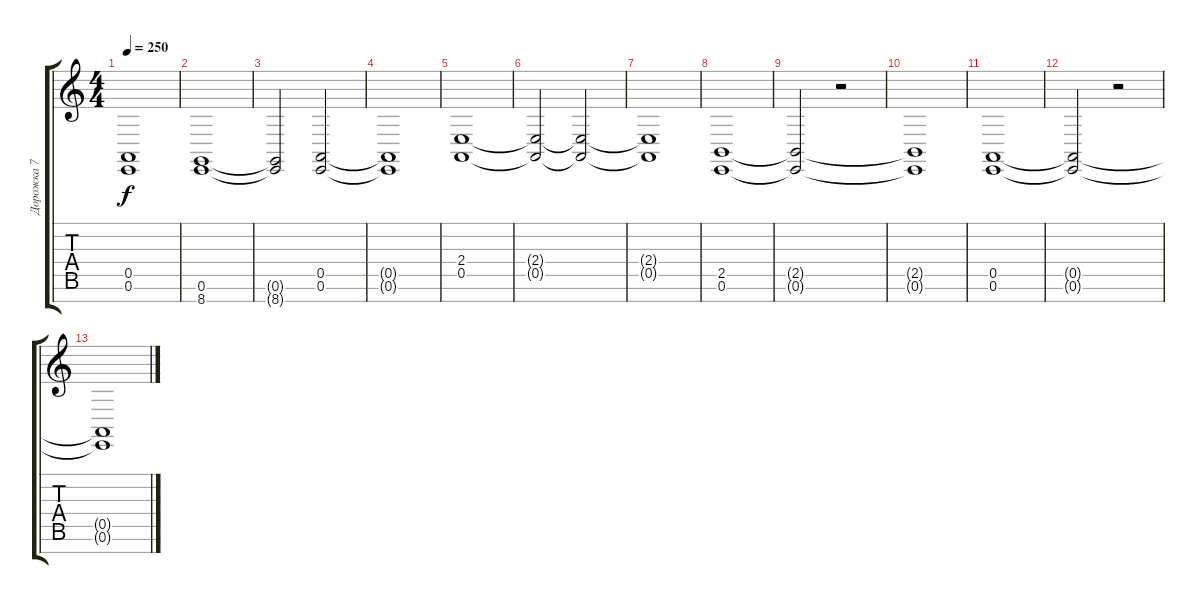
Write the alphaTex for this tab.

\track ("Дорожка 7" "Дорожка 7") {instrument drawbarorgan}
\staff {score tabs}
\tuning (E4 B3 G3 D3 A2 E2 B1) {hide}
\ts (4 4)
\tempo 250
\clef g2
\ks c
(0.5{t} 0.6{t}).1{dy f} |
(0.6 8.7).1 |
(0.6{t} 8.7{t}).2 (0.5 0.6).2 |
(0.5{t} 0.6{t}).1 |
(2.4 0.5).1 |
(2.4{t} 0.5{t}).2 (2.4{t} 0.5{t}).2 |
(2.4{t} 0.5{t}).1 |
(2.5 0.6).1 |
(2.5{t} 0.6{t}).2 r.2 |
(2.5{t} 0.6{t}).1 |
(0.5 0.6).1 |
(0.5{t} 0.6{t}).2 r.2 |
(0.5{t} 0.6{t}).1
